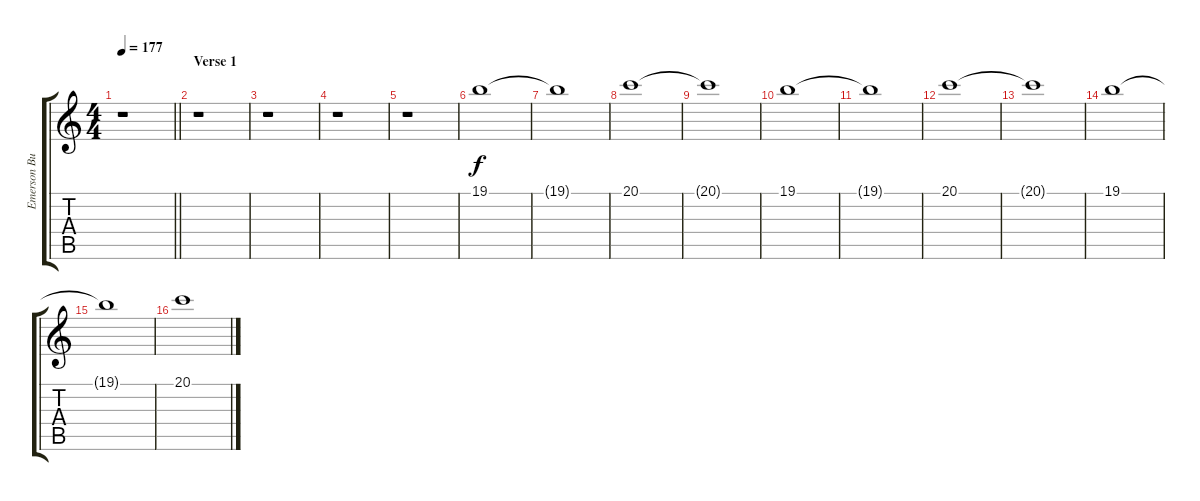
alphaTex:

\track ("Emerson Burton (Keyboard)" "Emerson Bu") {instrument whistle}
\staff {score tabs}
\tuning (E4 B3 G3 D3 A2 E2) {hide}
\ts (4 4)
\tempo 177
\clef g2
\barLineRight lightlight
\ks c
r.1{dy f} |
\section ("" "Verse 1")
r.1 |
r.1 |
r.1 |
r.1 |
19.1.1 |
19.1{t}.1 |
20.1.1 |
20.1{t}.1 |
19.1.1 |
19.1{t}.1 |
20.1.1 |
20.1{t}.1 |
19.1.1 |
19.1{t}.1 |
20.1.1
